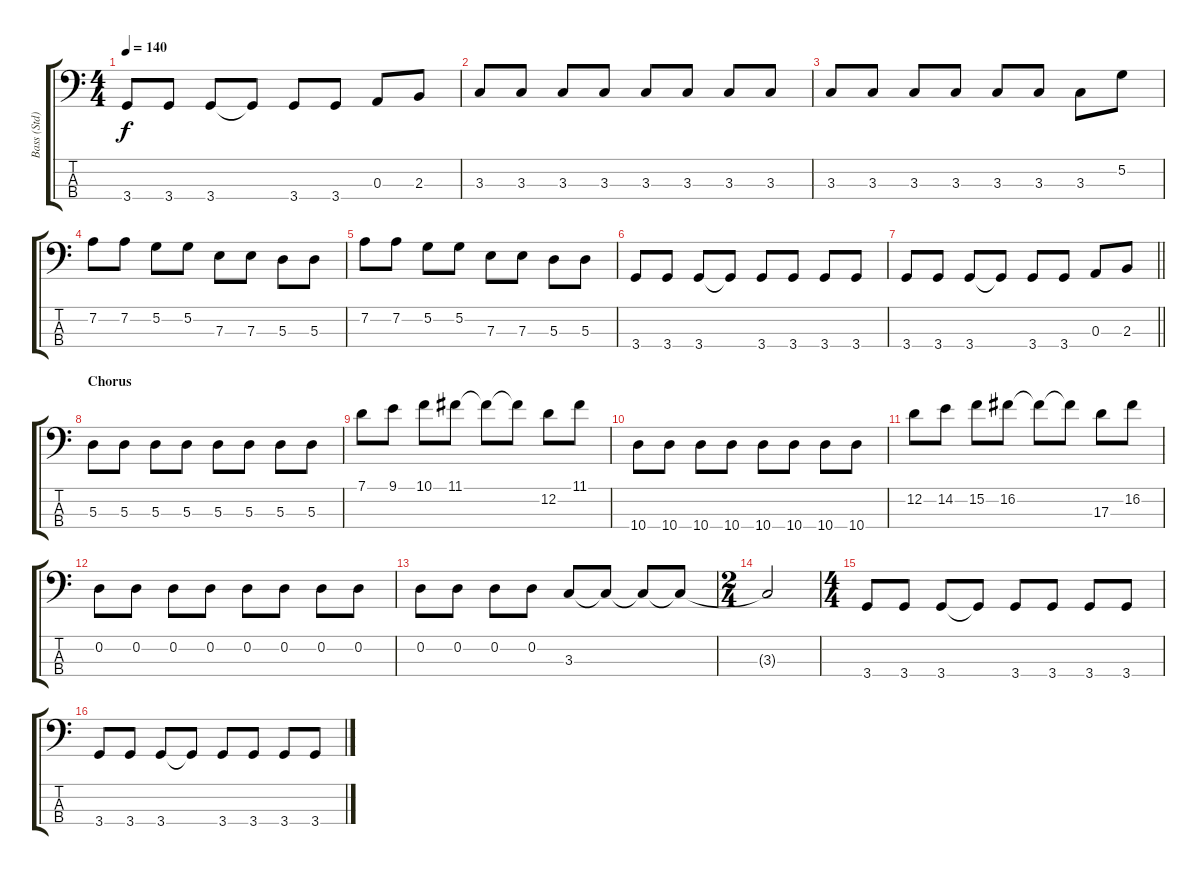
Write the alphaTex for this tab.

\track ("Bass (Std)" "Bass (Std)") {instrument electricbassfinger}
\staff {score tabs}
\tuning (G2 D2 A1 E1) {hide}
\ts (4 4)
\tempo 140
\clef f4
\ks c
3.4.8{dy f} 3.4.8 3.4.8 3.4{t}.8 3.4.8 3.4.8 0.3.8 2.3.8 |
3.3.8 3.3.8 3.3.8 3.3.8 3.3.8 3.3.8 3.3.8 3.3.8 |
3.3.8 3.3.8 3.3.8 3.3.8 3.3.8 3.3.8 3.3.8 5.2.8 |
7.2.8 7.2.8 5.2.8 5.2.8 7.3.8 7.3.8 5.3.8 5.3.8 |
7.2.8 7.2.8 5.2.8 5.2.8 7.3.8 7.3.8 5.3.8 5.3.8 |
3.4.8 3.4.8 3.4.8 3.4{t}.8 3.4.8 3.4.8 3.4.8 3.4.8 |
\barLineRight lightlight
3.4.8 3.4.8 3.4.8 3.4{t}.8 3.4.8 3.4.8 0.3.8 2.3.8 |
\section ("" "Chorus")
5.3.8 5.3.8 5.3.8 5.3.8 5.3.8 5.3.8 5.3.8 5.3.8 |
7.1.8 9.1.8 10.1.8 11.1.8 11.1{t}.8 11.1{t}.8 12.2.8 11.1.8 |
10.4.8 10.4.8 10.4.8 10.4.8 10.4.8 10.4.8 10.4.8 10.4.8 |
12.2.8 14.2.8 15.2.8 16.2.8 16.2{t}.8 16.2{t}.8 17.3.8 16.2.8 |
0.2.8 0.2.8 0.2.8 0.2.8 0.2.8 0.2.8 0.2.8 0.2.8 |
0.2.8 0.2.8 0.2.8 0.2.8 3.3.8 3.3{t}.8 3.3{t}.8 3.3{t}.8 |
\ts (2 4)
3.3{t}.2 |
\ts (4 4)
3.4.8 3.4.8 3.4.8 3.4{t}.8 3.4.8 3.4.8 3.4.8 3.4.8 |
3.4.8 3.4.8 3.4.8 3.4{t}.8 3.4.8 3.4.8 3.4.8 3.4.8
